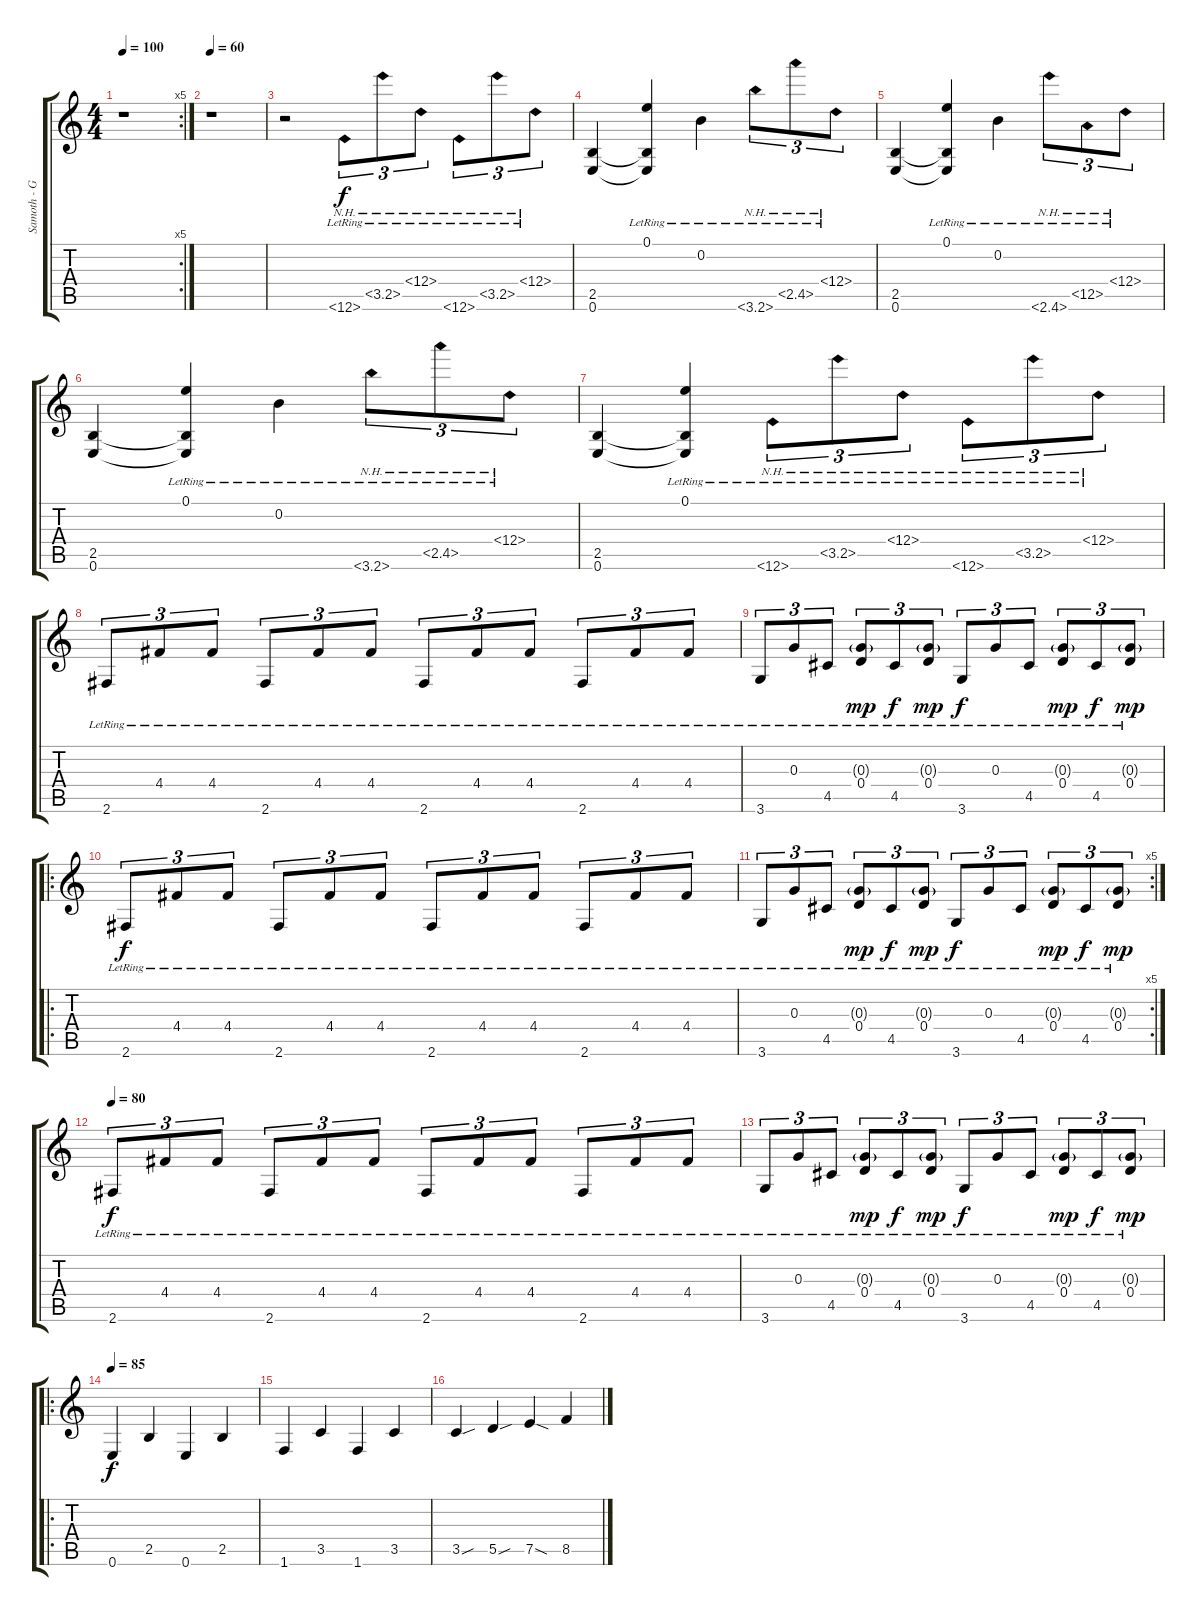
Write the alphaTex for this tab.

\track ("Samoth - Guitar" "Samoth - G") {instrument distortionguitar}
\staff {score tabs}
\tuning (E4 B3 G3 D3 A2 E2) {hide}
\rc 5
\ts (4 4)
\tempo 100
\clef g2
\ks c
r.1{dy f} |
\tempo 60
r.1 |
r.2 1.6{nh lr}.8{tu (3 2)} 3.5{nh lr}.8{tu (3 2)} 0.4{nh lr}.8{tu (3 2)} 1.6{nh lr}.8{tu (3 2)} 3.5{nh lr}.8{tu (3 2)} 0.4{nh lr}.8{tu (3 2)} |
(2.5 0.6).4 (0.1{lr} 2.5{t} 0.6{t}).4 0.2{lr}.4 3.6{nh lr}.8{tu (3 2)} 2.5{nh lr}.8{tu (3 2)} 0.4{nh lr}.8{tu (3 2)} |
(2.5 0.6).4 (0.1{lr} 2.5{t} 0.6{t}).4 0.2{lr}.4 2.6{nh lr}.8{tu (3 2)} 1.5{nh lr}.8{tu (3 2)} 0.4{nh lr}.8{tu (3 2)} |
(2.5 0.6).4 (0.1{lr} 2.5{t} 0.6{t}).4 0.2{lr}.4 3.6{nh lr}.8{tu (3 2)} 2.5{nh lr}.8{tu (3 2)} 0.4{nh lr}.8{tu (3 2)} |
(2.5 0.6).4 (0.1{lr} 2.5{t} 0.6{t}).4 1.6{nh lr}.8{tu (3 2)} 3.5{nh lr}.8{tu (3 2)} 0.4{nh lr}.8{tu (3 2)} 1.6{nh lr}.8{tu (3 2)} 3.5{nh lr}.8{tu (3 2)} 0.4{nh lr}.8{tu (3 2)} |
2.6{lr}.8{tu (3 2)} 4.4{lr}.8{tu (3 2)} 4.4{lr}.8{tu (3 2)} 2.6{lr}.8{tu (3 2)} 4.4{lr}.8{tu (3 2)} 4.4{lr}.8{tu (3 2)} 2.6{lr}.8{tu (3 2)} 4.4{lr}.8{tu (3 2)} 4.4{lr}.8{tu (3 2)} 2.6{lr}.8{tu (3 2)} 4.4{lr}.8{tu (3 2)} 4.4{lr}.8{tu (3 2)} |
3.6{lr}.8{tu (3 2)} 0.3{lr}.8{tu (3 2)} 4.5{lr}.8{tu (3 2)} (0.3{g lr} 0.4{lr}).8{tu (3 2) dy mp} 4.5{lr}.8{tu (3 2) dy f} (0.3{g lr} 0.4{lr}).8{tu (3 2) dy mp} 3.6{lr}.8{tu (3 2) dy f} 0.3{lr}.8{tu (3 2)} 4.5{lr}.8{tu (3 2)} (0.3{g lr} 0.4{lr}).8{tu (3 2) dy mp} 4.5{lr}.8{tu (3 2) dy f} (0.3{g lr} 0.4{lr}).8{tu (3 2) dy mp} |
\ro
2.6{lr}.8{tu (3 2) dy f} 4.4{lr}.8{tu (3 2)} 4.4{lr}.8{tu (3 2)} 2.6{lr}.8{tu (3 2)} 4.4{lr}.8{tu (3 2)} 4.4{lr}.8{tu (3 2)} 2.6{lr}.8{tu (3 2)} 4.4{lr}.8{tu (3 2)} 4.4{lr}.8{tu (3 2)} 2.6{lr}.8{tu (3 2)} 4.4{lr}.8{tu (3 2)} 4.4{lr}.8{tu (3 2)} |
\rc 5
3.6{lr}.8{tu (3 2)} 0.3{lr}.8{tu (3 2)} 4.5{lr}.8{tu (3 2)} (0.3{g lr} 0.4{lr}).8{tu (3 2) dy mp} 4.5{lr}.8{tu (3 2) dy f} (0.3{g lr} 0.4{lr}).8{tu (3 2) dy mp} 3.6{lr}.8{tu (3 2) dy f} 0.3{lr}.8{tu (3 2)} 4.5{lr}.8{tu (3 2)} (0.3{g lr} 0.4{lr}).8{tu (3 2) dy mp} 4.5{lr}.8{tu (3 2) dy f} (0.3{g lr} 0.4{lr}).8{tu (3 2) dy mp} |
\tempo 80
2.6{lr}.8{tu (3 2) dy f} 4.4{lr}.8{tu (3 2)} 4.4{lr}.8{tu (3 2)} 2.6{lr}.8{tu (3 2)} 4.4{lr}.8{tu (3 2)} 4.4{lr}.8{tu (3 2)} 2.6{lr}.8{tu (3 2)} 4.4{lr}.8{tu (3 2)} 4.4{lr}.8{tu (3 2)} 2.6{lr}.8{tu (3 2)} 4.4{lr}.8{tu (3 2)} 4.4{lr}.8{tu (3 2)} |
3.6{lr}.8{tu (3 2)} 0.3{lr}.8{tu (3 2)} 4.5{lr}.8{tu (3 2)} (0.3{g lr} 0.4{lr}).8{tu (3 2) dy mp} 4.5{lr}.8{tu (3 2) dy f} (0.3{g lr} 0.4{lr}).8{tu (3 2) dy mp} 3.6{lr}.8{tu (3 2) dy f} 0.3{lr}.8{tu (3 2)} 4.5{lr}.8{tu (3 2)} (0.3{g lr} 0.4{lr}).8{tu (3 2) dy mp} 4.5{lr}.8{tu (3 2) dy f} (0.3{g lr} 0.4{lr}).8{tu (3 2) dy mp} |
\ro
\tempo 85
0.6.4{dy f} 2.5.4 0.6.4 2.5.4 |
1.6.4 3.5.4 1.6.4 3.5.4 |
3.5{sou}.4 5.5{sou}.4 7.5{sod}.4 8.5.4
